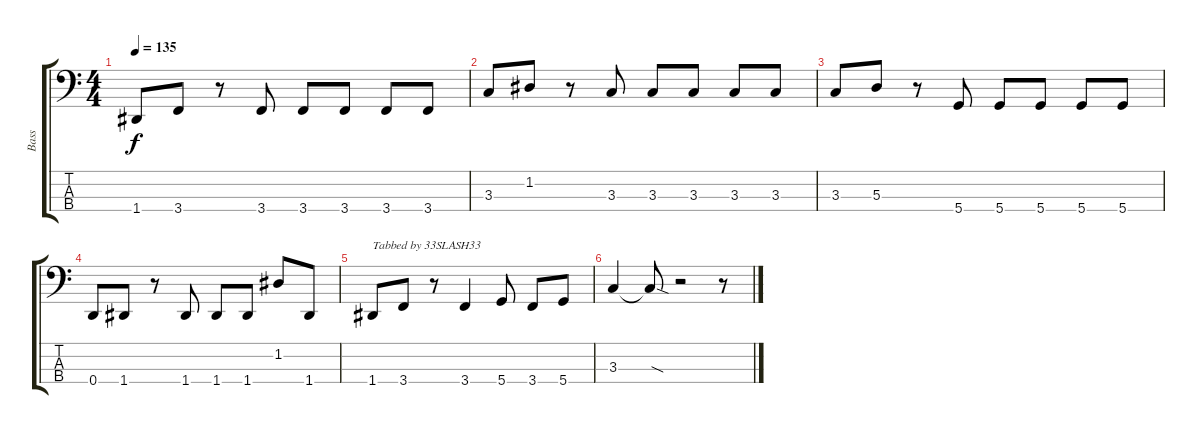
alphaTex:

\track ("Bass" "Bass") {instrument electricbassfinger}
\staff {score tabs}
\tuning (G2 D2 A1 D1) {hide}
\ts (4 4)
\tempo 135
\clef f4
\ks c
1.4.8{dy f} 3.4.8 r.8 3.4.8 3.4.8 3.4.8 3.4.8 3.4.8 |
3.3.8 1.2.8 r.8 3.3.8 3.3.8 3.3.8 3.3.8 3.3.8 |
3.3.8 5.3.8 r.8 5.4.8 5.4.8 5.4.8 5.4.8 5.4.8 |
0.4.8 1.4.8 r.8 1.4.8 1.4.8 1.4.8 1.2.8 1.4.8 |
1.4.8{txt "Tabbed by 33SLASH33"} 3.4.8 r.8 3.4.4 5.4.8 3.4.8 5.4.8 |
3.3.4 3.3{sod t}.8 r.2 r.8
